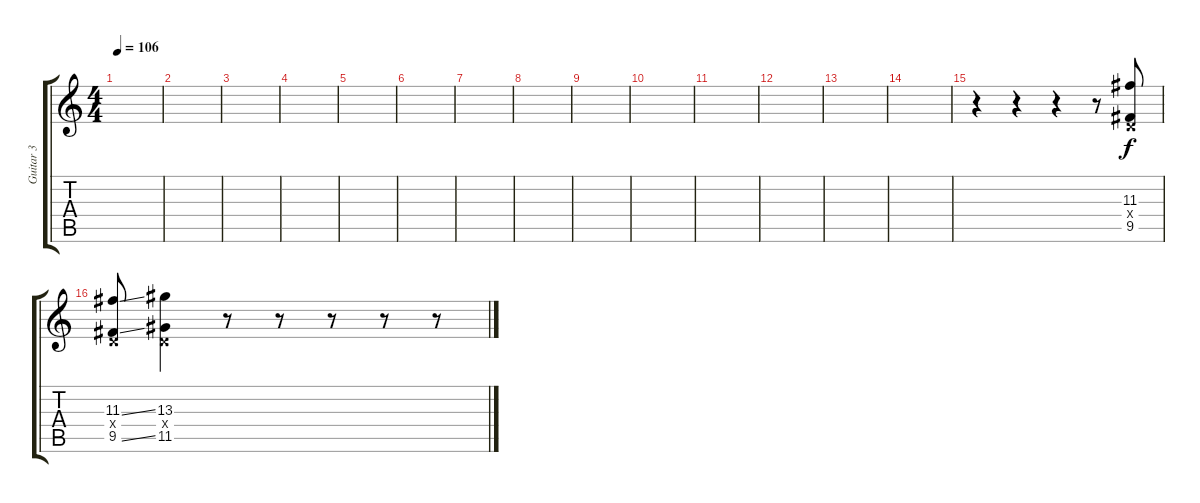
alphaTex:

\track ("Guitar 3" "Guitar 3") {instrument overdrivenguitar}
\staff {score tabs}
\tuning (E4 B3 G3 D3 A2 D2) {hide}
\ts (4 4)
\tempo 106
\clef g2
\ks c
|
|
|
|
|
|
|
|
|
|
|
|
|
|
r.4 r.4 r.4 r.8 (11.3 0.4{x} 9.5).8 |
(11.3{ss} 0.4{x} 9.5{ss}).8 (13.3 0.4{x} 11.5).4 r.8 r.8 r.8 r.8 r.8
